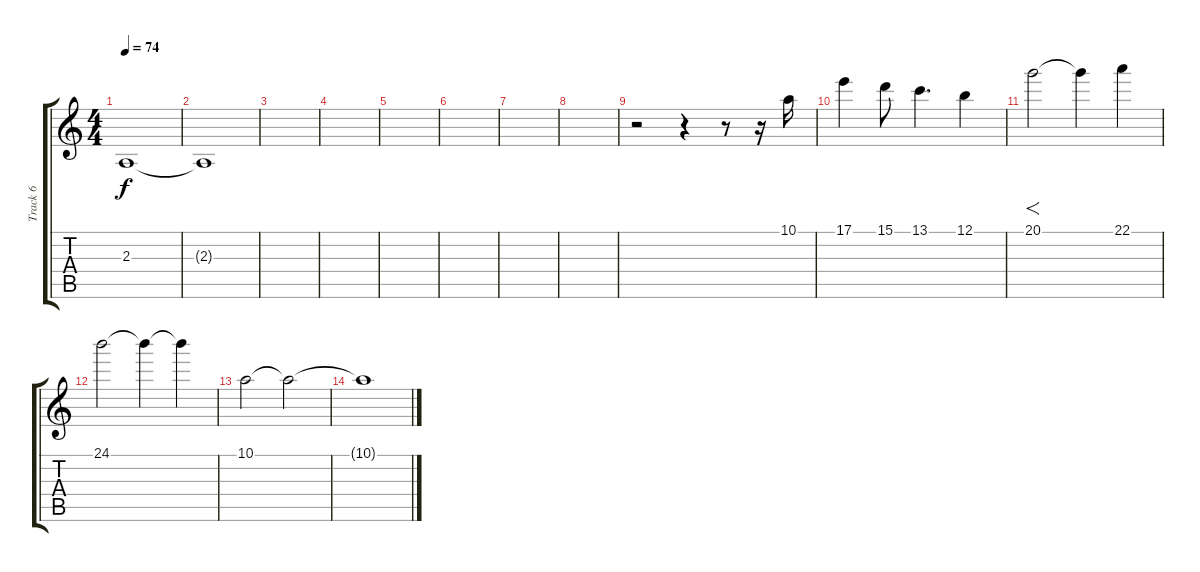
\track ("Track 6" "Track 6") {instrument tremolostrings}
\staff {score tabs}
\tuning (B4 B3 G3 D3 A2 E2) {hide}
\ts (4 4)
\tempo 74
\clef g2
\ks c
2.3.1{dy f volume 13} |
2.3{t}.1 |
|
|
|
|
|
|
r.2{volume 16} r.4 r.8 r.16 10.1.16 |
17.1.4 15.1.8 13.1.4{d} 12.1.4 |
20.1.2{f} 20.1{t}.4 22.1.4 |
24.1.2 24.1{t}.4{volume 0} 24.1{t}.4 |
10.1.2{volume 13} 10.1{t}.2{volume 0} |
10.1{t}.1
